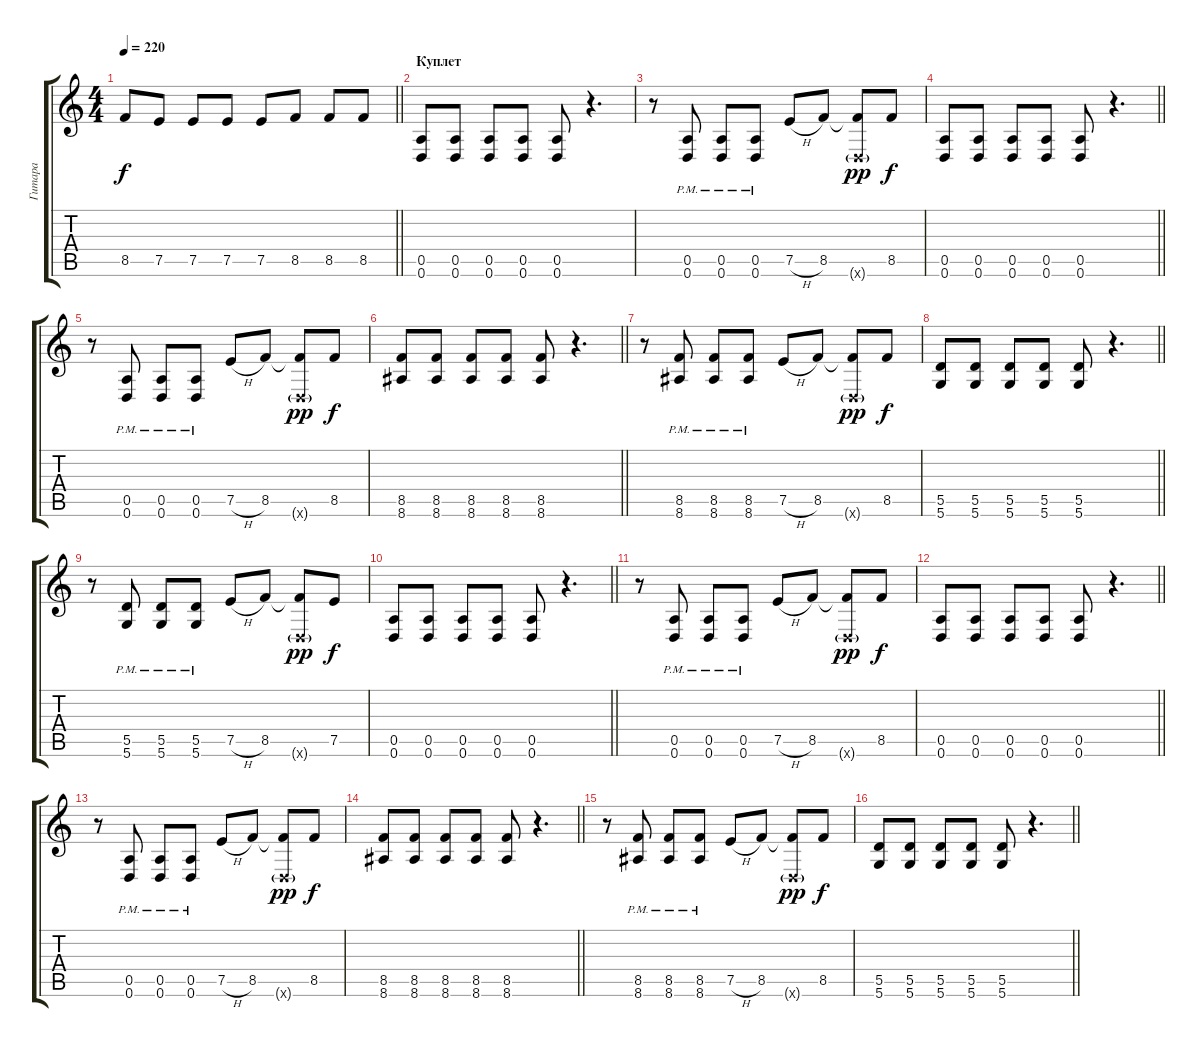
\track ("Гитара" "Гитара") {instrument distortionguitar}
\staff {score tabs}
\tuning (E4 B3 G3 D3 A2 D2) {hide}
\ts (4 4)
\tempo 220
\clef g2
\barLineRight lightlight
\ks c
8.5.8{dy f} 7.5.8 7.5.8 7.5.8 7.5.8 8.5.8 8.5.8 8.5.8 |
\section ("" "Куплет")
(0.5 0.6).8 (0.5 0.6).8 (0.5 0.6).8 (0.5 0.6).8 (0.5 0.6).8 r.4{d} |
r.8 (0.5{pm} 0.6{pm}).8 (0.5{pm} 0.6{pm}).8 (0.5{pm} 0.6{pm}).8 7.5{h}.8 8.5.8 (8.5{t} 0.6{g x}).8{dy pp} 8.5.8{dy f} |
\barLineRight lightlight
(0.5 0.6).8 (0.5 0.6).8 (0.5 0.6).8 (0.5 0.6).8 (0.5 0.6).8 r.4{d} |
r.8 (0.5{pm} 0.6{pm}).8 (0.5{pm} 0.6{pm}).8 (0.5{pm} 0.6{pm}).8 7.5{h}.8 8.5.8 (8.5{t} 0.6{g x}).8{dy pp} 8.5.8{dy f} |
\barLineRight lightlight
(8.5 8.6).8 (8.5 8.6).8 (8.5 8.6).8 (8.5 8.6).8 (8.5 8.6).8 r.4{d} |
r.8 (8.5{pm} 8.6{pm}).8 (8.5{pm} 8.6{pm}).8 (8.5{pm} 8.6{pm}).8 7.5{h}.8 8.5.8 (8.5{t} 0.6{g x}).8{dy pp} 8.5.8{dy f} |
\barLineRight lightlight
(5.5 5.6).8 (5.5 5.6).8 (5.5 5.6).8 (5.5 5.6).8 (5.5 5.6).8 r.4{d} |
r.8 (5.5{pm} 5.6{pm}).8 (5.5{pm} 5.6{pm}).8 (5.5{pm} 5.6{pm}).8 7.5{h}.8 8.5.8 (8.5{t} 0.6{g x}).8{dy pp} 7.5.8{dy f} |
\barLineRight lightlight
(0.5 0.6).8 (0.5 0.6).8 (0.5 0.6).8 (0.5 0.6).8 (0.5 0.6).8 r.4{d} |
r.8 (0.5{pm} 0.6{pm}).8 (0.5{pm} 0.6{pm}).8 (0.5{pm} 0.6{pm}).8 7.5{h}.8 8.5.8 (8.5{t} 0.6{g x}).8{dy pp} 8.5.8{dy f} |
\barLineRight lightlight
(0.5 0.6).8 (0.5 0.6).8 (0.5 0.6).8 (0.5 0.6).8 (0.5 0.6).8 r.4{d} |
r.8 (0.5{pm} 0.6{pm}).8 (0.5{pm} 0.6{pm}).8 (0.5{pm} 0.6{pm}).8 7.5{h}.8 8.5.8 (8.5{t} 0.6{g x}).8{dy pp} 8.5.8{dy f} |
\barLineRight lightlight
(8.5 8.6).8 (8.5 8.6).8 (8.5 8.6).8 (8.5 8.6).8 (8.5 8.6).8 r.4{d} |
r.8 (8.5{pm} 8.6{pm}).8 (8.5{pm} 8.6{pm}).8 (8.5{pm} 8.6{pm}).8 7.5{h}.8 8.5.8 (8.5{t} 0.6{g x}).8{dy pp} 8.5.8{dy f} |
\barLineRight lightlight
(5.5 5.6).8 (5.5 5.6).8 (5.5 5.6).8 (5.5 5.6).8 (5.5 5.6).8 r.4{d}
